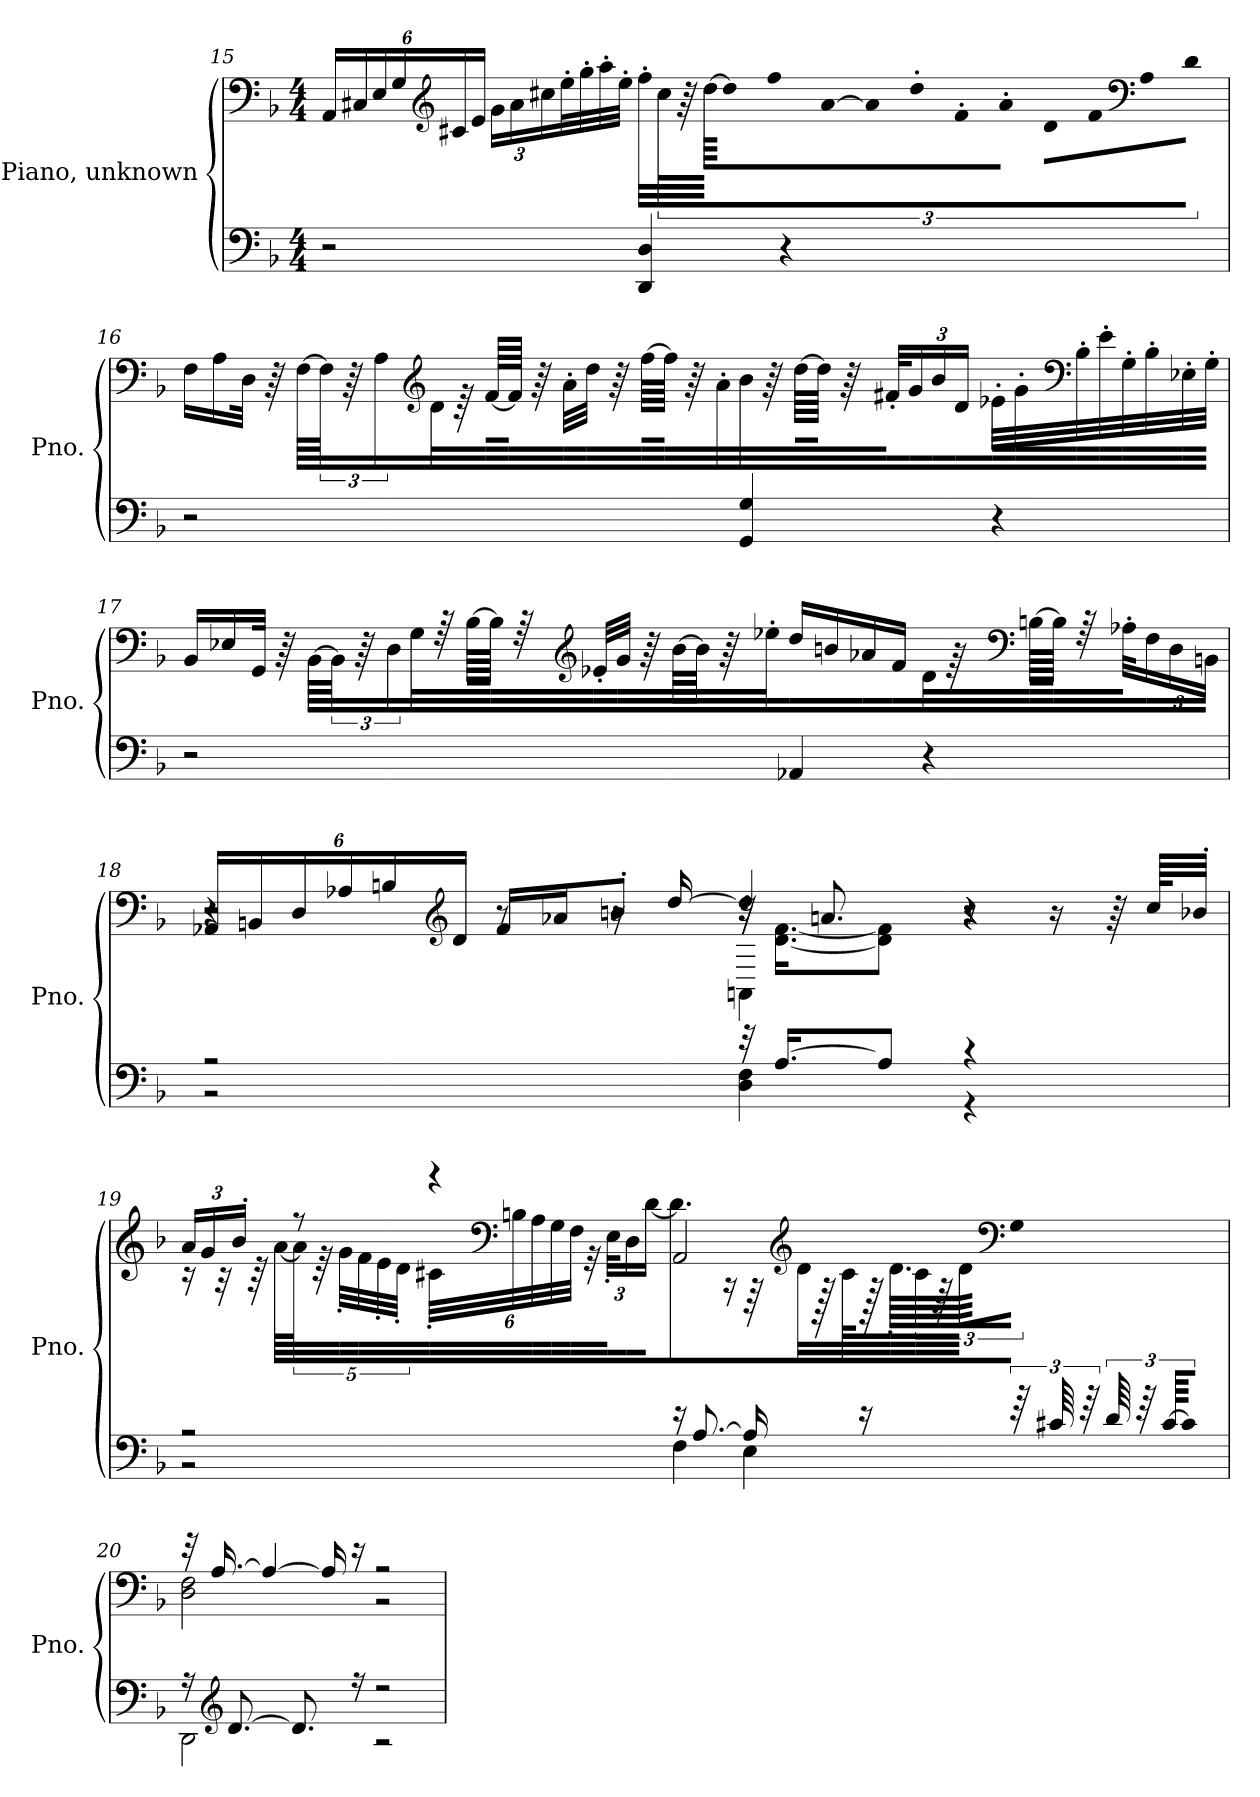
**kern	**kern
*part1	*part1
*staff2	*staff1
*I"Piano, unknown	*
*I'Pno.	*
!!LO:LB:g=z
*clefF4	*clefF4
*k[b-]	*k[b-]
*M4/4	*M4/4
*	*Xbrackettup
=15	=15
2r	24AA/LL
.	24C#X/
.	24E/
.	24G/
*	*clefG2
.	24c#X/
.	24e/JJ
.	24g\LL
.	24a\
.	24cc#X\
.	32ee'\L
.	32gg'\
.	32aa'\
.	32ee'\JJJ
4DD/ 4D/	32ff'\LLL
*	*brackettup
.	96cc#\JJJk
.	96r
.	[96dd\KLLL
.	32dd\]
.	64ff\L
.	[64a\J
.	32a\]
.	32dd'\
.	32f'\
.	32a'\JJJ
4r	16d\LL
.	16f\
*	*clefF4
.	16A\
.	16d\JJ
!!LO:LB:g=z
=16	=16
2r	16F\LL
.	16A\
.	32D\JJk
.	64r
.	[64F\LLLL
.	96F\JJJJ]
.	96r
.	24A\
*	*clefG2
.	32d/
.	64r
.	[64f/LLLL
.	64f/JJJJ]
.	64r
.	32a'\LLL
.	32dd\JJJ
.	64r
.	[64ff\LLLL
.	64ff\JJJJ]
.	64r
.	32a'/
4GG/ 4G/	32b-\
.	64r
.	[64dd\LLLL
.	64dd\JJJJ]
.	64r
.	32f#X'/KLL
*	*Xbrackettup
.	24g/
.	24b-/
.	24d/JJ
4r	32e-X'\LLL
.	32g'\
*	*clefF4
.	32B-'\
.	32e-'\
.	32G'\
.	32B-'\
.	32E-X'\
.	32G'\JJJ
!!LO:LB:g=z
=17	=17
2r	16BB-/LL
.	16E-X/
.	32GG/JJk
.	64r
.	[64BB-/LLLL
*	*brackettup
.	96BB-/JJJJ]
.	96r
.	24D\
.	32G\
.	64r
.	[64B-\LLLL
.	64B-\JJJJ]
.	64r
*	*clefG2
.	32e-X'/LLL
.	32g/JJJ
.	64r
.	[64b-\LLLL
.	64b-\JJJJ]
.	64r
.	32ee-X'\
4AA-X/	16dd/LL
.	16bn/
.	16a-X/
.	16f/JJ
4r	32d/
.	64r
*	*clefF4
.	[64Bn\LLLL
.	64B\JJJJ]
.	64r
.	32A-X'\KLL
*	*Xbrackettup
.	24F\
.	24D\
.	24BBn\JJ
!!LO:PB:g=z
=18	=18
*^	*^
*	*	*	*^
*	*	*	*	*^
2r	2r	4r	2r	24AA-X/LL	2r
.	.	.	.	24BBn/	.
.	.	.	.	24D/	.
.	.	.	.	24A-X/	.
.	.	.	.	24Bn/	.
*	*	*clefG2	*	*	*
.	.	.	.	24d/JJ	.
.	.	8r	.	16f/LL	.
.	.	.	.	16a-X/J	.
.	.	16r	.	8bn'/J	.
.	.	[16dd/	.	.	.
32r	4D\ 4F\	4dd/]	32r	16r	4AAn\
[16.A/KL	.	.	[16.d\ [16.f\KL	.	.
.	.	.	.	8.an/	.
8A/J]	.	.	8d\] 8f\]J	.	.
4r	4r	4r	4r	8r	4r
.	.	.	.	16r	.
.	.	.	.	64r	.
.	.	.	.	64cc/KLLL	.
.	.	.	.	32b-X'/JJJ	.
*	*	*	*v	*v	*v
!!LO:LB:g=z
=19	=19	=19	=19
2r	2r	24a/LL	16r
.	.	24g/	.
.	.	.	32r
.	.	24b-'/JJ	.
.	.	.	64r
.	.	.	[64a\LLLL
*	*	*	*brackettup
.	.	8r	80a\JJJJ]
.	.	.	80r
.	.	.	40g'\LLL
.	.	.	40f\
.	.	.	40e'\
.	.	.	40d'\JJJ
*	*	*	*Xbrackettup
.	.	4r	48c#X'\LLL
*	*	*clefF4	*
.	.	.	48Bn\
.	.	.	48A\
*	*	*	*brackettup
.	.	.	48G\
.	.	.	48F\JJJ
.	.	.	48r
*	*	*	*Xbrackettup
.	.	.	48E'\KLL
.	.	.	24D\
.	.	.	[16d\JJ
16r	4F\	2AA/	8.d\]
[8.A/	.	.	.
.	.	.	16r
16A/]	4E\	.	64r
*	*	*clefG2	*
.	.	.	32d\
.	.	.	128r
.	.	.	128c#\
16r	.	.	128r
.	.	.	64.d'\LLLL
*	*	*	*brackettup
.	.	.	96c#\JJJJ
.	.	.	96r
.	.	.	96d\KKKL
*	*	*clefF4	*
96r	.	.	8G\J
96c#X/	.	.	.
96r	.	.	.
96d/	.	.	.
96r	.	.	.
[96c#/KKLL	.	.	.
16c#/JJ]	.	.	.
!!LO:LB:g=z	!!
=20	=20	=20	=20
16r	2DD\	32r	2D\ 2F\
.	.	[16.A/	.
*clefG2	*	*	*
[8.d/	.	.	.
.	.	4A/_	.
8.d/]	.	.	.
.	.	16A/]	.
16r	.	16r	.
2r	2r	2r	2r
*v	*v	*	*
*	*v	*v
=	=
*-	*-
